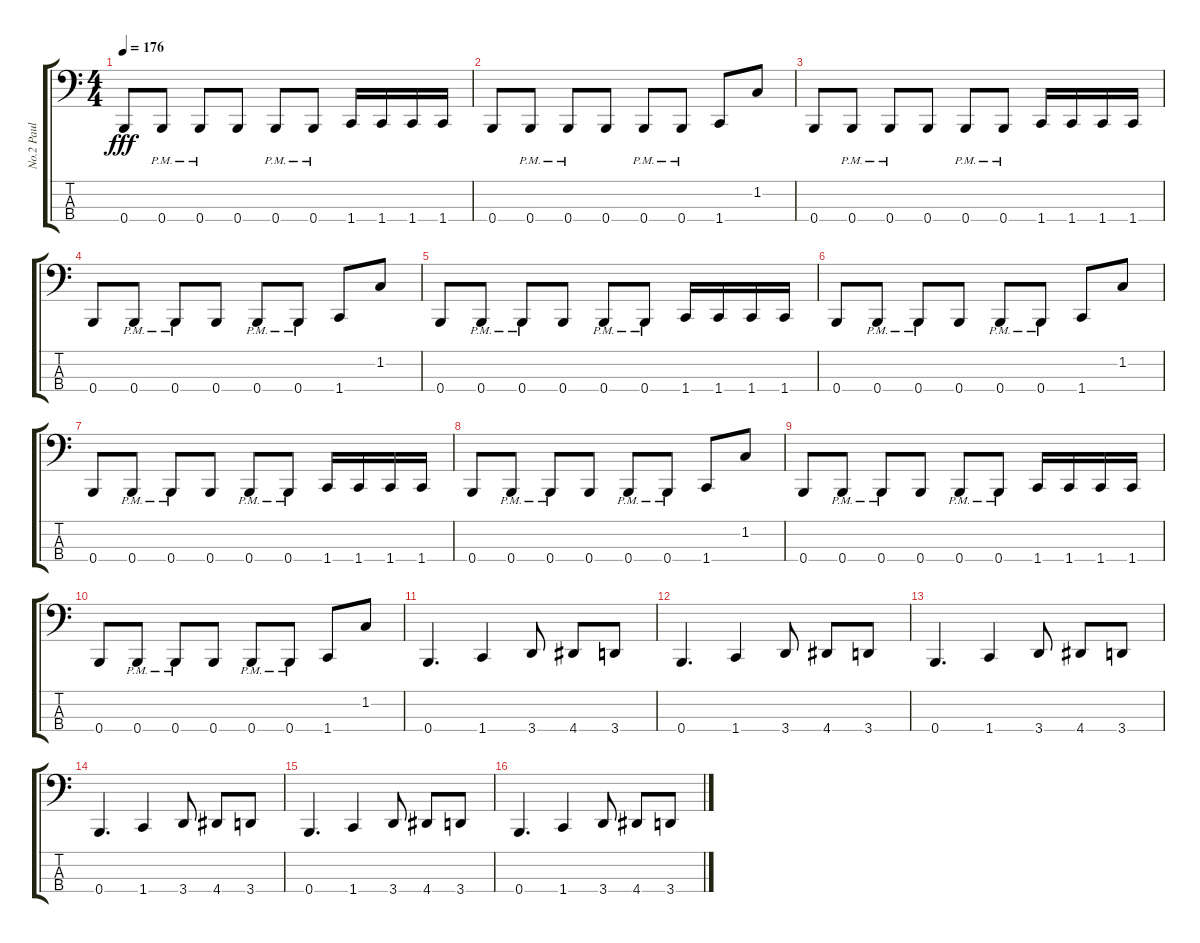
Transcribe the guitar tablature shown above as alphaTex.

\track ("No.2 Paul" "No.2 Paul") {instrument fretlessbass}
\staff {score tabs}
\tuning (E2 B1 Gb1 B0) {hide}
\ts (4 4)
\tempo 176
\clef f4
\ks c
0.4.8{dy fff} 0.4{pm}.8 0.4{pm}.8 0.4.8 0.4{pm}.8 0.4{pm}.8 1.4.16 1.4.16 1.4.16 1.4.16 |
0.4.8 0.4{pm}.8 0.4{pm}.8 0.4.8 0.4{pm}.8 0.4{pm}.8 1.4.8 1.2.8 |
0.4.8 0.4{pm}.8 0.4{pm}.8 0.4.8 0.4{pm}.8 0.4{pm}.8 1.4.16 1.4.16 1.4.16 1.4.16 |
0.4.8 0.4{pm}.8 0.4{pm}.8 0.4.8 0.4{pm}.8 0.4{pm}.8 1.4.8 1.2.8 |
0.4.8 0.4{pm}.8 0.4{pm}.8 0.4.8 0.4{pm}.8 0.4{pm}.8 1.4.16 1.4.16 1.4.16 1.4.16 |
0.4.8 0.4{pm}.8 0.4{pm}.8 0.4.8 0.4{pm}.8 0.4{pm}.8 1.4.8 1.2.8 |
0.4.8 0.4{pm}.8 0.4{pm}.8 0.4.8 0.4{pm}.8 0.4{pm}.8 1.4.16 1.4.16 1.4.16 1.4.16 |
0.4.8 0.4{pm}.8 0.4{pm}.8 0.4.8 0.4{pm}.8 0.4{pm}.8 1.4.8 1.2.8 |
0.4.8 0.4{pm}.8 0.4{pm}.8 0.4.8 0.4{pm}.8 0.4{pm}.8 1.4.16 1.4.16 1.4.16 1.4.16 |
0.4.8 0.4{pm}.8 0.4{pm}.8 0.4.8 0.4{pm}.8 0.4{pm}.8 1.4.8 1.2.8 |
0.4.4{d} 1.4.4 3.4.8 4.4.8 3.4.8 |
0.4.4{d} 1.4.4 3.4.8 4.4.8 3.4.8 |
0.4.4{d} 1.4.4 3.4.8 4.4.8 3.4.8 |
0.4.4{d} 1.4.4 3.4.8 4.4.8 3.4.8 |
0.4.4{d} 1.4.4 3.4.8 4.4.8 3.4.8 |
0.4.4{d} 1.4.4 3.4.8 4.4.8 3.4.8
